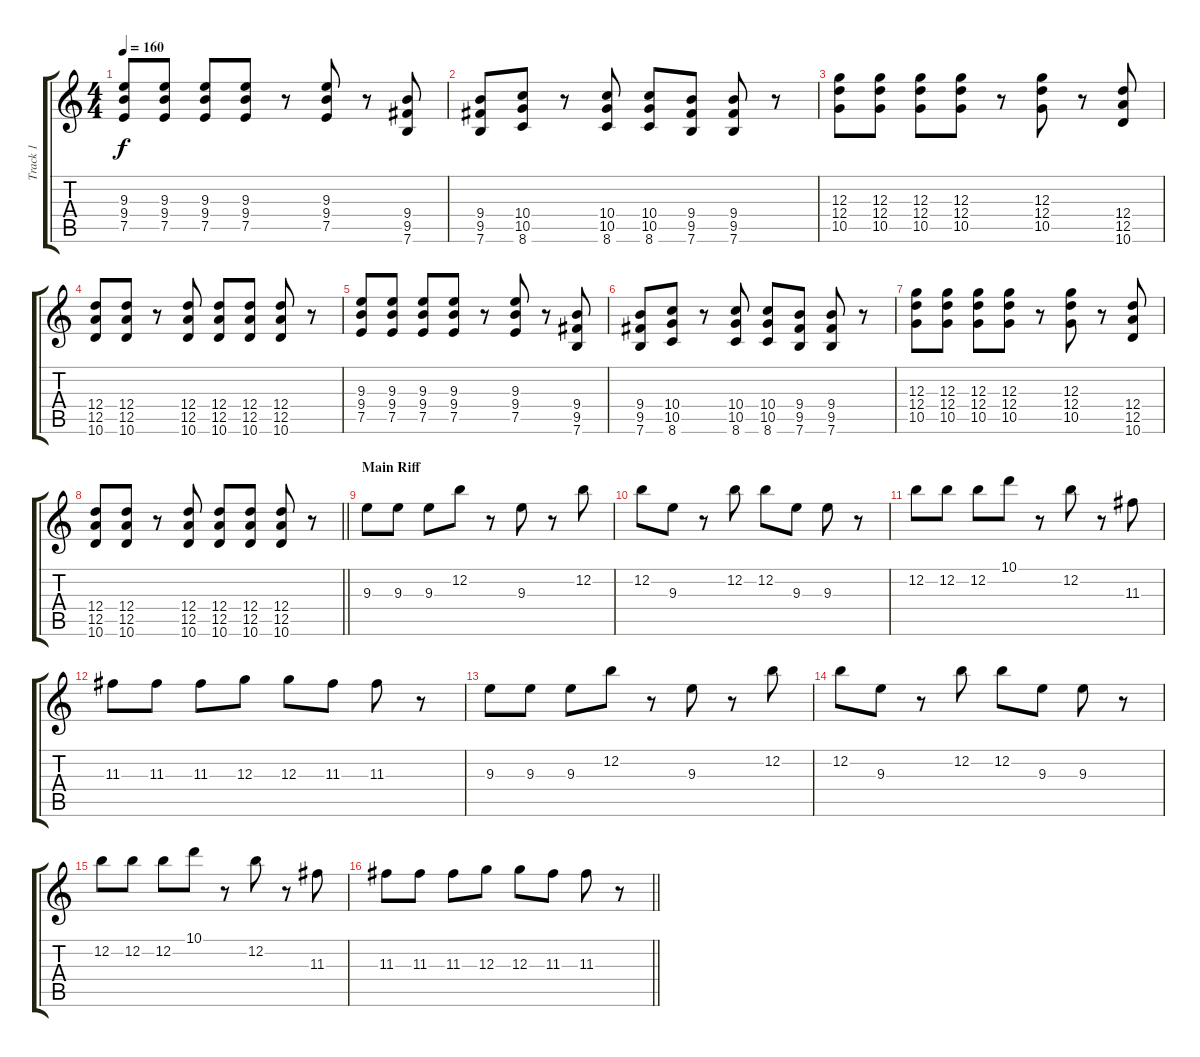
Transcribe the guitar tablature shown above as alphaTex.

\track ("Track 1" "Track 1") {instrument distortionguitar}
\staff {score tabs}
\tuning (E4 B3 G3 D3 A2 E2) {hide}
\ts (4 4)
\tempo 160
\clef g2
\ks c
(9.3 9.4 7.5).8{dy f} (9.3 9.4 7.5).8 (9.3 9.4 7.5).8 (9.3 9.4 7.5).8 r.8 (9.3 9.4 7.5).8 r.8 (9.4 9.5 7.6).8 |
(9.4 9.5 7.6).8 (10.4 10.5 8.6).8 r.8 (10.4 10.5 8.6).8 (10.4 10.5 8.6).8 (9.4 9.5 7.6).8 (9.4 9.5 7.6).8 r.8 |
(12.3 12.4 10.5).8 (12.3 12.4 10.5).8 (12.3 12.4 10.5).8 (12.3 12.4 10.5).8 r.8 (12.3 12.4 10.5).8 r.8 (12.4 12.5 10.6).8 |
(12.4 12.5 10.6).8 (12.4 12.5 10.6).8 r.8 (12.4 12.5 10.6).8 (12.4 12.5 10.6).8 (12.4 12.5 10.6).8 (12.4 12.5 10.6).8 r.8 |
(9.3 9.4 7.5).8 (9.3 9.4 7.5).8 (9.3 9.4 7.5).8 (9.3 9.4 7.5).8 r.8 (9.3 9.4 7.5).8 r.8 (9.4 9.5 7.6).8 |
(9.4 9.5 7.6).8 (10.4 10.5 8.6).8 r.8 (10.4 10.5 8.6).8 (10.4 10.5 8.6).8 (9.4 9.5 7.6).8 (9.4 9.5 7.6).8 r.8 |
(12.3 12.4 10.5).8 (12.3 12.4 10.5).8 (12.3 12.4 10.5).8 (12.3 12.4 10.5).8 r.8 (12.3 12.4 10.5).8 r.8 (12.4 12.5 10.6).8 |
\barLineRight lightlight
(12.4 12.5 10.6).8 (12.4 12.5 10.6).8 r.8 (12.4 12.5 10.6).8 (12.4 12.5 10.6).8 (12.4 12.5 10.6).8 (12.4 12.5 10.6).8 r.8 |
\section ("" "Main Riff")
9.3.8 9.3.8 9.3.8 12.2.8 r.8 9.3.8 r.8 12.2.8 |
12.2.8 9.3.8 r.8 12.2.8 12.2.8 9.3.8 9.3.8 r.8 |
12.2.8 12.2.8 12.2.8 10.1.8 r.8 12.2.8 r.8 11.3.8 |
11.3.8 11.3.8 11.3.8 12.3.8 12.3.8 11.3.8 11.3.8 r.8 |
9.3.8 9.3.8 9.3.8 12.2.8 r.8 9.3.8 r.8 12.2.8 |
12.2.8 9.3.8 r.8 12.2.8 12.2.8 9.3.8 9.3.8 r.8 |
12.2.8 12.2.8 12.2.8 10.1.8 r.8 12.2.8 r.8 11.3.8 |
\barLineRight lightlight
11.3.8 11.3.8 11.3.8 12.3.8 12.3.8 11.3.8 11.3.8 r.8
